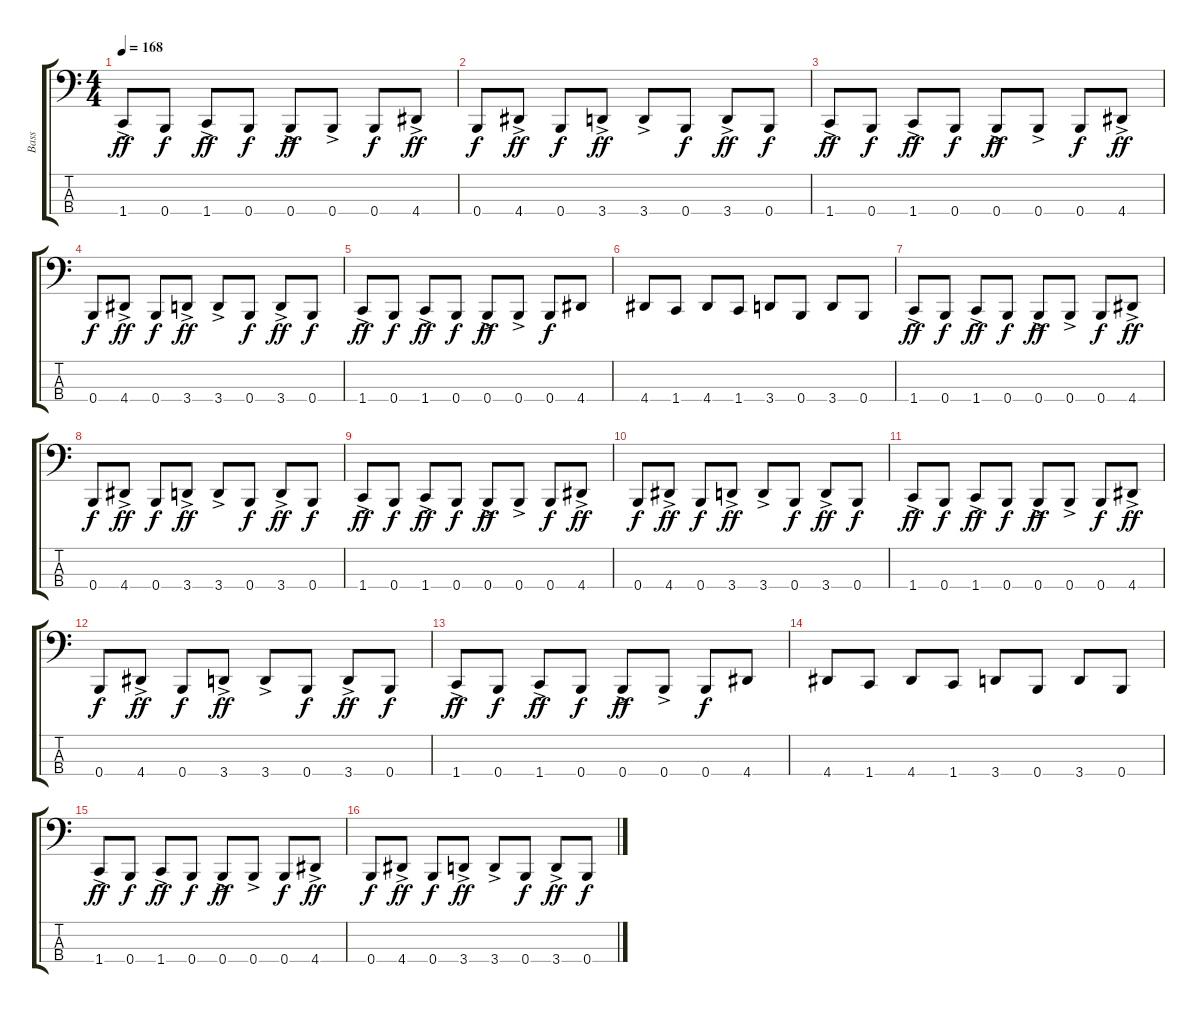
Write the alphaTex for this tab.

\track ("Bass" "Bass") {instrument electricbasspick}
\staff {score tabs}
\tuning (E2 B1 Gb1 B0) {hide}
\ts (4 4)
\tempo 168
\clef f4
\ks c
1.4{ac}.8{dy ff} 0.4.8{dy f} 1.4{ac}.8{dy ff} 0.4.8{dy f} 0.4{ac}.8{dy ff} 0.4{ac}.8 0.4.8{dy f} 4.4{ac}.8{dy ff} |
0.4.8{dy f} 4.4{ac}.8{dy ff} 0.4.8{dy f} 3.4{ac}.8{dy ff} 3.4{ac}.8 0.4.8{dy f} 3.4{ac}.8{dy ff} 0.4.8{dy f} |
1.4{ac}.8{dy ff} 0.4.8{dy f} 1.4{ac}.8{dy ff} 0.4.8{dy f} 0.4{ac}.8{dy ff} 0.4{ac}.8 0.4.8{dy f} 4.4{ac}.8{dy ff} |
0.4.8{dy f} 4.4{ac}.8{dy ff} 0.4.8{dy f} 3.4{ac}.8{dy ff} 3.4{ac}.8 0.4.8{dy f} 3.4{ac}.8{dy ff} 0.4.8{dy f} |
1.4{ac}.8{dy ff} 0.4.8{dy f} 1.4{ac}.8{dy ff} 0.4.8{dy f} 0.4{ac}.8{dy ff} 0.4{ac}.8 0.4.8{dy f} 4.4.8 |
4.4.8 1.4.8 4.4.8 1.4.8 3.4.8 0.4.8 3.4.8 0.4.8 |
1.4{ac}.8{dy ff} 0.4.8{dy f} 1.4{ac}.8{dy ff} 0.4.8{dy f} 0.4{ac}.8{dy ff} 0.4{ac}.8 0.4.8{dy f} 4.4{ac}.8{dy ff} |
0.4.8{dy f} 4.4{ac}.8{dy ff} 0.4.8{dy f} 3.4{ac}.8{dy ff} 3.4{ac}.8 0.4.8{dy f} 3.4{ac}.8{dy ff} 0.4.8{dy f} |
1.4{ac}.8{dy ff} 0.4.8{dy f} 1.4{ac}.8{dy ff} 0.4.8{dy f} 0.4{ac}.8{dy ff} 0.4{ac}.8 0.4.8{dy f} 4.4{ac}.8{dy ff} |
0.4.8{dy f} 4.4{ac}.8{dy ff} 0.4.8{dy f} 3.4{ac}.8{dy ff} 3.4{ac}.8 0.4.8{dy f} 3.4{ac}.8{dy ff} 0.4.8{dy f} |
1.4{ac}.8{dy ff} 0.4.8{dy f} 1.4{ac}.8{dy ff} 0.4.8{dy f} 0.4{ac}.8{dy ff} 0.4{ac}.8 0.4.8{dy f} 4.4{ac}.8{dy ff} |
0.4.8{dy f} 4.4{ac}.8{dy ff} 0.4.8{dy f} 3.4{ac}.8{dy ff} 3.4{ac}.8 0.4.8{dy f} 3.4{ac}.8{dy ff} 0.4.8{dy f} |
1.4{ac}.8{dy ff} 0.4.8{dy f} 1.4{ac}.8{dy ff} 0.4.8{dy f} 0.4{ac}.8{dy ff} 0.4{ac}.8 0.4.8{dy f} 4.4.8 |
4.4.8 1.4.8 4.4.8 1.4.8 3.4.8 0.4.8 3.4.8 0.4.8 |
1.4{ac}.8{dy ff} 0.4.8{dy f} 1.4{ac}.8{dy ff} 0.4.8{dy f} 0.4{ac}.8{dy ff} 0.4{ac}.8 0.4.8{dy f} 4.4{ac}.8{dy ff} |
0.4.8{dy f} 4.4{ac}.8{dy ff} 0.4.8{dy f} 3.4{ac}.8{dy ff} 3.4{ac}.8 0.4.8{dy f} 3.4{ac}.8{dy ff} 0.4.8{dy f}
